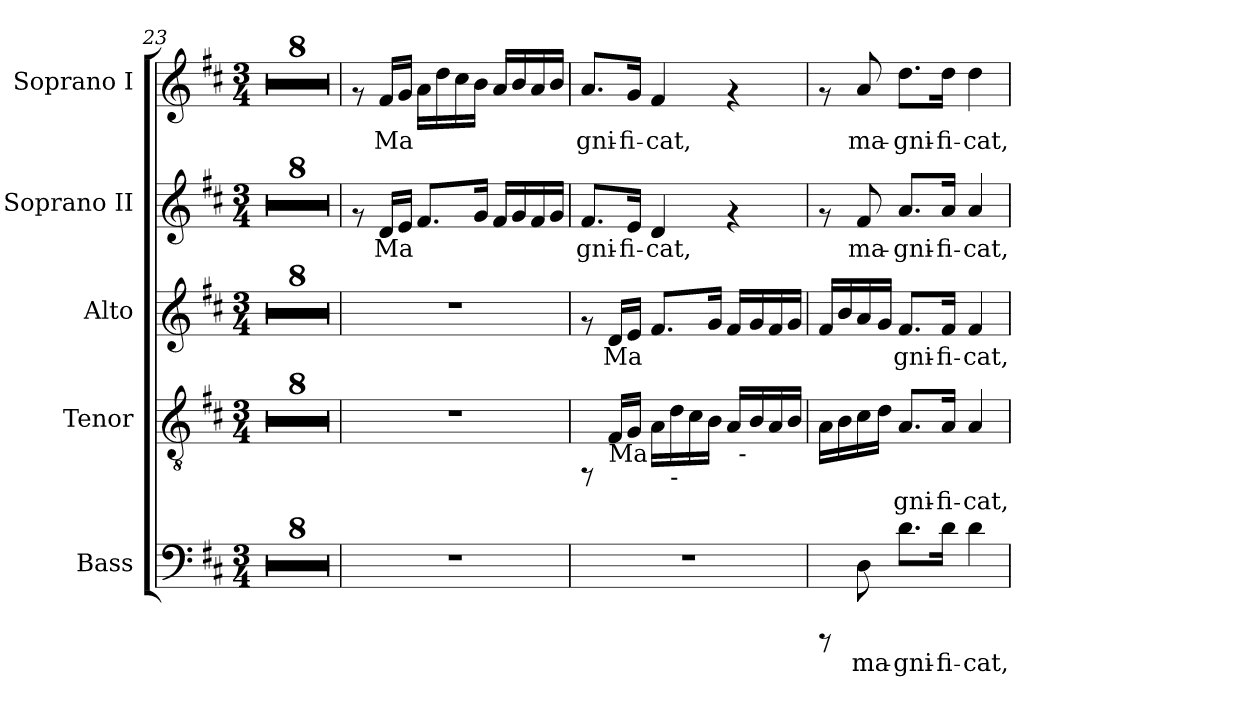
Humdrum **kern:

**kern	**text	**kern	**text	**kern	**text	**kern	**text	**kern	**text
*part5	*part5	*part4	*part4	*part3	*part3	*part2	*part2	*part1	*part1
*staff5	*staff5	*staff4	*staff4	*staff3	*staff3	*staff2	*staff2	*staff1	*staff1
*I"Bass	*	*I"Tenor	*	*I"Alto	*	*I"Soprano II	*	*I"Soprano I	*
*clefF4	*	*clefGv2	*	*clefG2	*	*clefG2	*	*clefG2	*
*k[f#c#]	*	*k[f#c#]	*	*k[f#c#]	*	*k[f#c#]	*	*k[f#c#]	*
*D:	*	*D:	*	*D:	*	*D:	*	*D:	*
*M3/4	*	*M3/4	*	*M3/4	*	*M3/4	*	*M3/4	*
=23	=23	=23	=23	=23	=23	=23	=23	=23	=23
2.r	.	2.r	.	2.r	.	2.r	.	2.r	.
=24	=24	=24	=24	=24	=24	=24	=24	=24	=24
2.r	.	2.r	.	2.r	.	2.r	.	2.r	.
=25	=25	=25	=25	=25	=25	=25	=25	=25	=25
2.r	.	2.r	.	2.r	.	2.r	.	2.r	.
=26	=26	=26	=26	=26	=26	=26	=26	=26	=26
2.r	.	2.r	.	2.r	.	2.r	.	2.r	.
=27	=27	=27	=27	=27	=27	=27	=27	=27	=27
2.r	.	2.r	.	2.r	.	2.r	.	2.r	.
=28	=28	=28	=28	=28	=28	=28	=28	=28	=28
2.r	.	2.r	.	2.r	.	2.r	.	2.r	.
=29	=29	=29	=29	=29	=29	=29	=29	=29	=29
2.r	.	2.r	.	2.r	.	2.r	.	2.r	.
=30	=30	=30	=30	=30	=30	=30	=30	=30	=30
2.r	.	2.r	.	2.r	.	2.r	.	2.r	.
=31	=31	=31	=31	=31	=31	=31	=31	=31	=31
2.r	.	2.r	.	2.r	.	8rf	.	8rf	.
!	!	!	!	!	!	!	!LO:LY:b	!	!LO:LY:b
.	.	.	.	.	.	16d/L	Ma-	16f#/L	Ma-
!	!	!	!	!	!	!	!LO:LY:b	!	!LO:LY:b
.	.	.	.	.	.	16e/J	--	16g/J	--
!	!	!	!	!	!	!	!LO:LY:b	!	!LO:LY:b
.	.	.	.	.	.	8.f#/L	--	16a\L	--
!	!	!	!	!	!	!	!	!	!LO:LY:b
.	.	.	.	.	.	.	.	16dd\	--
!	!	!	!	!	!	!	!	!	!LO:LY:b
.	.	.	.	.	.	.	.	16cc#\	--
!	!	!	!	!	!	!	!LO:LY:b	!	!LO:LY:b
.	.	.	.	.	.	16g/J	--	16b\J	--
!	!	!	!	!	!	!	!LO:LY:b	!	!LO:LY:b
.	.	.	.	.	.	16f#/L	--	16a/L	--
!	!	!	!	!	!	!	!LO:LY:b	!	!LO:LY:b
.	.	.	.	.	.	16g/	--	16b/	--
!	!	!	!	!	!	!	!LO:LY:b	!	!LO:LY:b
.	.	.	.	.	.	16f#/	--	16a/	--
!	!	!	!	!	!	!	!LO:LY:b	!	!LO:LY:b
.	.	.	.	.	.	16g/J	--	16b/J	--
=32	=32	=32	=32	=32	=32	=32	=32	=32	=32
!	!	!	!	!	!	!	!LO:LY:b	!	!LO:LY:b
*	*	*^	*	*	*	*	*	*	*
2.r	.	8rFF	2ryy	.	8rf	.	8.f#/L	-gni-	8.a/L	-gni-
!	!	!LO:TX:b:t=Ma	!	!	!	!	!	!	!	!
!	!	!	!	!LO:LY:b	!	!LO:LY:b	!	!	!	!
.	.	16F#/L	.	.	16d/L	Ma-	.	.	.	.
!	!	!	!	!LO:LY:b	!	!LO:LY:b	!	!LO:LY:b	!	!LO:LY:b
.	.	16G/J	.	.	16e/J	--	16e/J	-fi-	16g/J	-fi-
!	!	!	!	!LO:LY:b	!	!LO:LY:b	!	!LO:LY:b	!	!LO:LY:b
.	.	16A\L	.	.	8.f#/L	--	4d/	-cat,	4f#/	-cat,
!	!	!LO:TX:b:t=-	!	!	!	!	!	!	!	!
!	!	!	!	!LO:LY:b	!	!	!	!	!	!
.	.	16d\	.	.	.	.	.	.	.	.
!	!	!	!	!LO:LY:b	!	!	!	!	!	!
.	.	16c#\	.	.	.	.	.	.	.	.
!	!	!	!	!LO:LY:b	!	!LO:LY:b	!	!	!	!
.	.	16B\J	.	.	16g/J	--	.	.	.	.
!	!	!	!	!LO:LY:b	!	!LO:LY:b	!	!	!	!
.	.	16A/L	32ryy	.	16f#/L	--	4rf	.	4rf	.
!	!	!	!LO:TX:b:t=-	!	!	!	!	!	!	!
.	.	.	8..ryy	.	.	.	.	.	.	.
!	!	!	!	!LO:LY:b	!	!LO:LY:b	!	!	!	!
.	.	16B/	.	.	16g/	--	.	.	.	.
!	!	!	!	!LO:LY:b	!	!LO:LY:b	!	!	!	!
.	.	16A/	.	.	16f#/	--	.	.	.	.
!	!	!	!	!LO:LY:b	!	!LO:LY:b	!	!	!	!
.	.	16B/J	.	.	16g/J	--	.	.	.	.
!!LO:PB:g=z
=33	=33	=33	=33	=33	=33	=33	=33	=33	=33	=33
!	!	!	!	!LO:LY:b	!	!LO:LY:b	!	!	!	!
*	*	*v	*v	*	*	*	*	*	*	*
8rCCC	.	16A\L	.	16f#/L	--	8rf	.	8rf	.
!	!	!	!LO:LY:b	!	!LO:LY:b	!	!	!	!
.	.	16B\	.	16b/	--	.	.	.	.
!	!LO:LY:b	!	!LO:LY:b	!	!LO:LY:b	!	!LO:LY:b	!	!LO:LY:b
8D\	ma-	16c#\	.	16a/	--	8f#/	ma-	8a/	ma-
!	!	!	!LO:LY:b	!	!LO:LY:b	!	!	!	!
.	.	16d\J	.	16g/J	--	.	.	.	.
!	!LO:LY:b	!	!LO:LY:b	!	!LO:LY:b	!	!LO:LY:b	!	!LO:LY:b
8.d\L	-gni-	8.A/L	gni-	8.f#/L	-gni-	8.a/L	-gni-	8.dd\L	-gni-
!	!LO:LY:b	!	!LO:LY:b	!	!LO:LY:b	!	!LO:LY:b	!	!LO:LY:b
16d\J	-fi-	16A/J	-fi-	16f#/J	-fi-	16a/J	-fi-	16dd\J	-fi-
!	!LO:LY:b	!	!LO:LY:b	!	!LO:LY:b	!	!LO:LY:b	!	!LO:LY:b
4d\	-cat,	4A/	-cat,	4f#/	-cat,	4a/	-cat,	4dd\	-cat,
=	=	=	=	=	=	=	=	=	=
*-	*-	*-	*-	*-	*-	*-	*-	*-	*-
